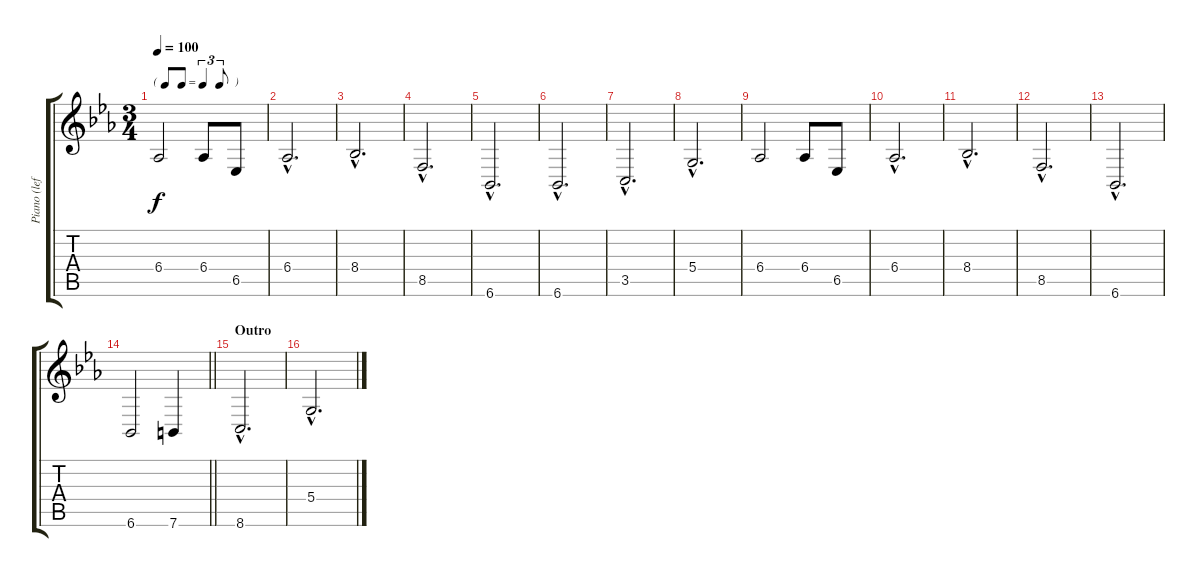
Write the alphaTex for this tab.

\track ("Piano (left hand)" "Piano (lef") {instrument acousticgrandpiano}
\staff {score tabs}
\tuning (E4 B3 G3 D3 A2 E2) {hide}
\ts (3 4)
\tf triplet8th
\tempo 100
\clef g2
\ks eb
6.4.2{dy f} 6.4.8 6.5.8 |
6.4{hac}.2{d} |
8.4{hac}.2{d} |
8.5{hac}.2{d} |
6.6{hac}.2{d} |
6.6{hac}.2{d} |
3.5{hac}.2{d} |
5.4{hac}.2{d} |
6.4.2 6.4.8 6.5.8 |
6.4{hac}.2{d} |
8.4{hac}.2{d} |
8.5{hac}.2{d} |
6.6{hac}.2{d} |
\barLineRight lightlight
6.6.2 7.6.4 |
\section ("" "Outro")
8.6{hac}.2{d} |
5.4{hac}.2{d}
